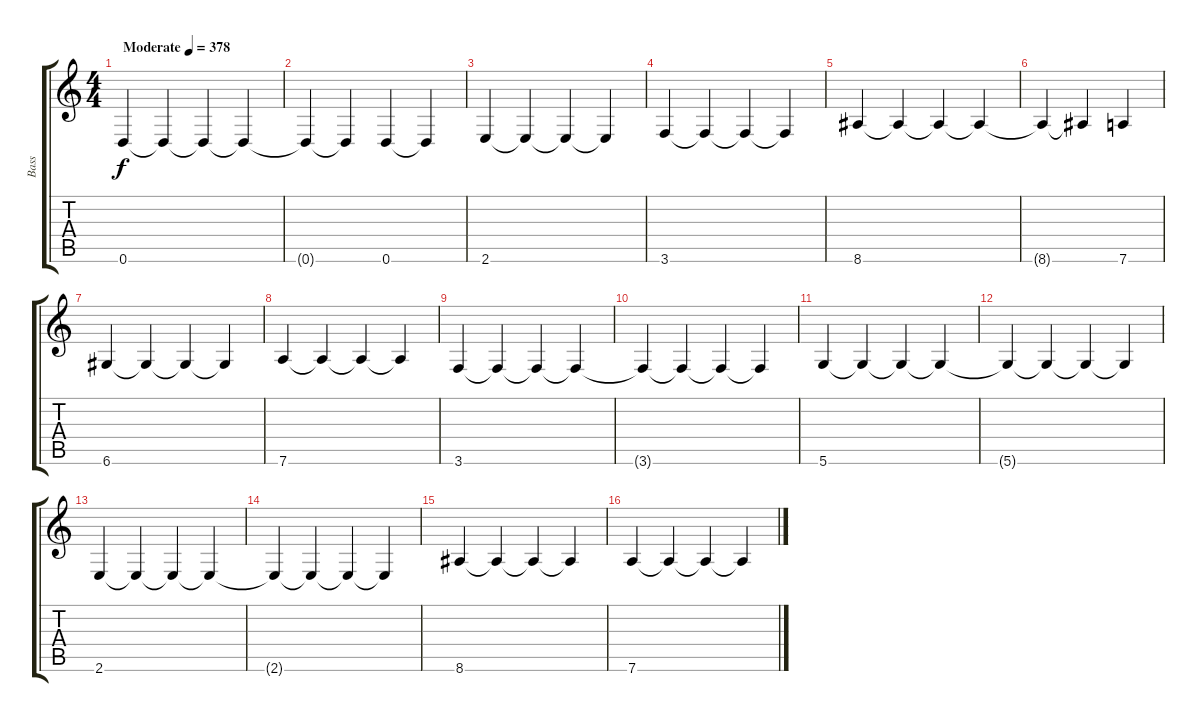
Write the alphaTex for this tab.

\track ("Bass" "Bass") {instrument electricbassfinger}
\staff {score tabs}
\tuning (E4 B3 G3 D3 A2 D2) {hide}
\ts (4 4)
\tempo (378 "Moderate")
\clef g2
\ks c
0.6.4{dy f instrument electricbassfinger} 0.6{t}.4 0.6{t}.4 0.6{t}.4 |
0.6{t}.4 0.6{t}.4 0.6.4 0.6{t}.4 |
2.6.4 2.6{t}.4 2.6{t}.4 2.6{t}.4 |
3.6.4 3.6{t}.4 3.6{t}.4 3.6{t}.4 |
8.6.4 8.6{t}.4 8.6{t}.4 8.6{t}.4 |
8.6{t}.4 8.6{t}.4 7.6.4 |
6.6.4 6.6{t}.4 6.6{t}.4 6.6{t}.4 |
7.6.4 7.6{t}.4 7.6{t}.4 7.6{t}.4 |
3.6.4 3.6{t}.4 3.6{t}.4 3.6{t}.4 |
3.6{t}.4 3.6{t}.4 3.6{t}.4 3.6{t}.4 |
5.6.4 5.6{t}.4 5.6{t}.4 5.6{t}.4 |
5.6{t}.4 5.6{t}.4 5.6{t}.4 5.6{t}.4 |
2.6.4 2.6{t}.4 2.6{t}.4 2.6{t}.4 |
2.6{t}.4 2.6{t}.4 2.6{t}.4 2.6{t}.4 |
8.6.4 8.6{t}.4 8.6{t}.4 8.6{t}.4 |
7.6.4 7.6{t}.4 7.6{t}.4 7.6{t}.4
